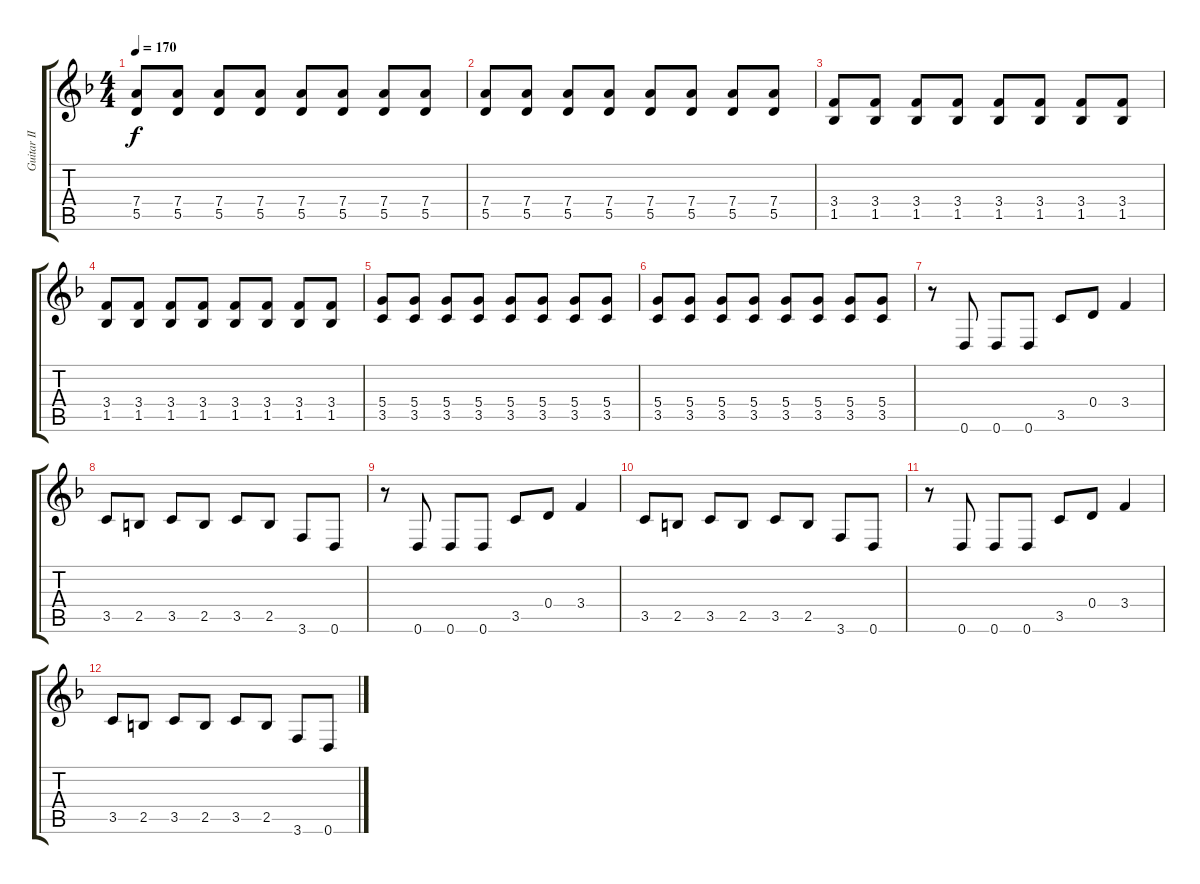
\track ("Guitar II" "Guitar II") {instrument distortionguitar}
\staff {score tabs}
\tuning (E4 B3 G3 D3 A2 D2) {hide}
\ts (4 4)
\tempo 170
\clef g2
\ks dminor
(7.4 5.5).8{dy f} (7.4 5.5).8 (7.4 5.5).8 (7.4 5.5).8 (7.4 5.5).8 (7.4 5.5).8 (7.4 5.5).8 (7.4 5.5).8 |
(7.4 5.5).8 (7.4 5.5).8 (7.4 5.5).8 (7.4 5.5).8 (7.4 5.5).8 (7.4 5.5).8 (7.4 5.5).8 (7.4 5.5).8 |
(3.4 1.5).8 (3.4 1.5).8 (3.4 1.5).8 (3.4 1.5).8 (3.4 1.5).8 (3.4 1.5).8 (3.4 1.5).8 (3.4 1.5).8 |
(3.4 1.5).8 (3.4 1.5).8 (3.4 1.5).8 (3.4 1.5).8 (3.4 1.5).8 (3.4 1.5).8 (3.4 1.5).8 (3.4 1.5).8 |
(5.4 3.5).8 (5.4 3.5).8 (5.4 3.5).8 (5.4 3.5).8 (5.4 3.5).8 (5.4 3.5).8 (5.4 3.5).8 (5.4 3.5).8 |
(5.4 3.5).8 (5.4 3.5).8 (5.4 3.5).8 (5.4 3.5).8 (5.4 3.5).8 (5.4 3.5).8 (5.4 3.5).8 (5.4 3.5).8 |
r.8 0.6.8 0.6.8 0.6.8 3.5.8 0.4.8 3.4.4 |
3.5.8 2.5.8 3.5.8 2.5.8 3.5.8 2.5.8 3.6.8 0.6.8 |
r.8 0.6.8 0.6.8 0.6.8 3.5.8 0.4.8 3.4.4 |
3.5.8 2.5.8 3.5.8 2.5.8 3.5.8 2.5.8 3.6.8 0.6.8 |
r.8 0.6.8 0.6.8 0.6.8 3.5.8 0.4.8 3.4.4 |
3.5.8 2.5.8 3.5.8 2.5.8 3.5.8 2.5.8 3.6.8 0.6.8
